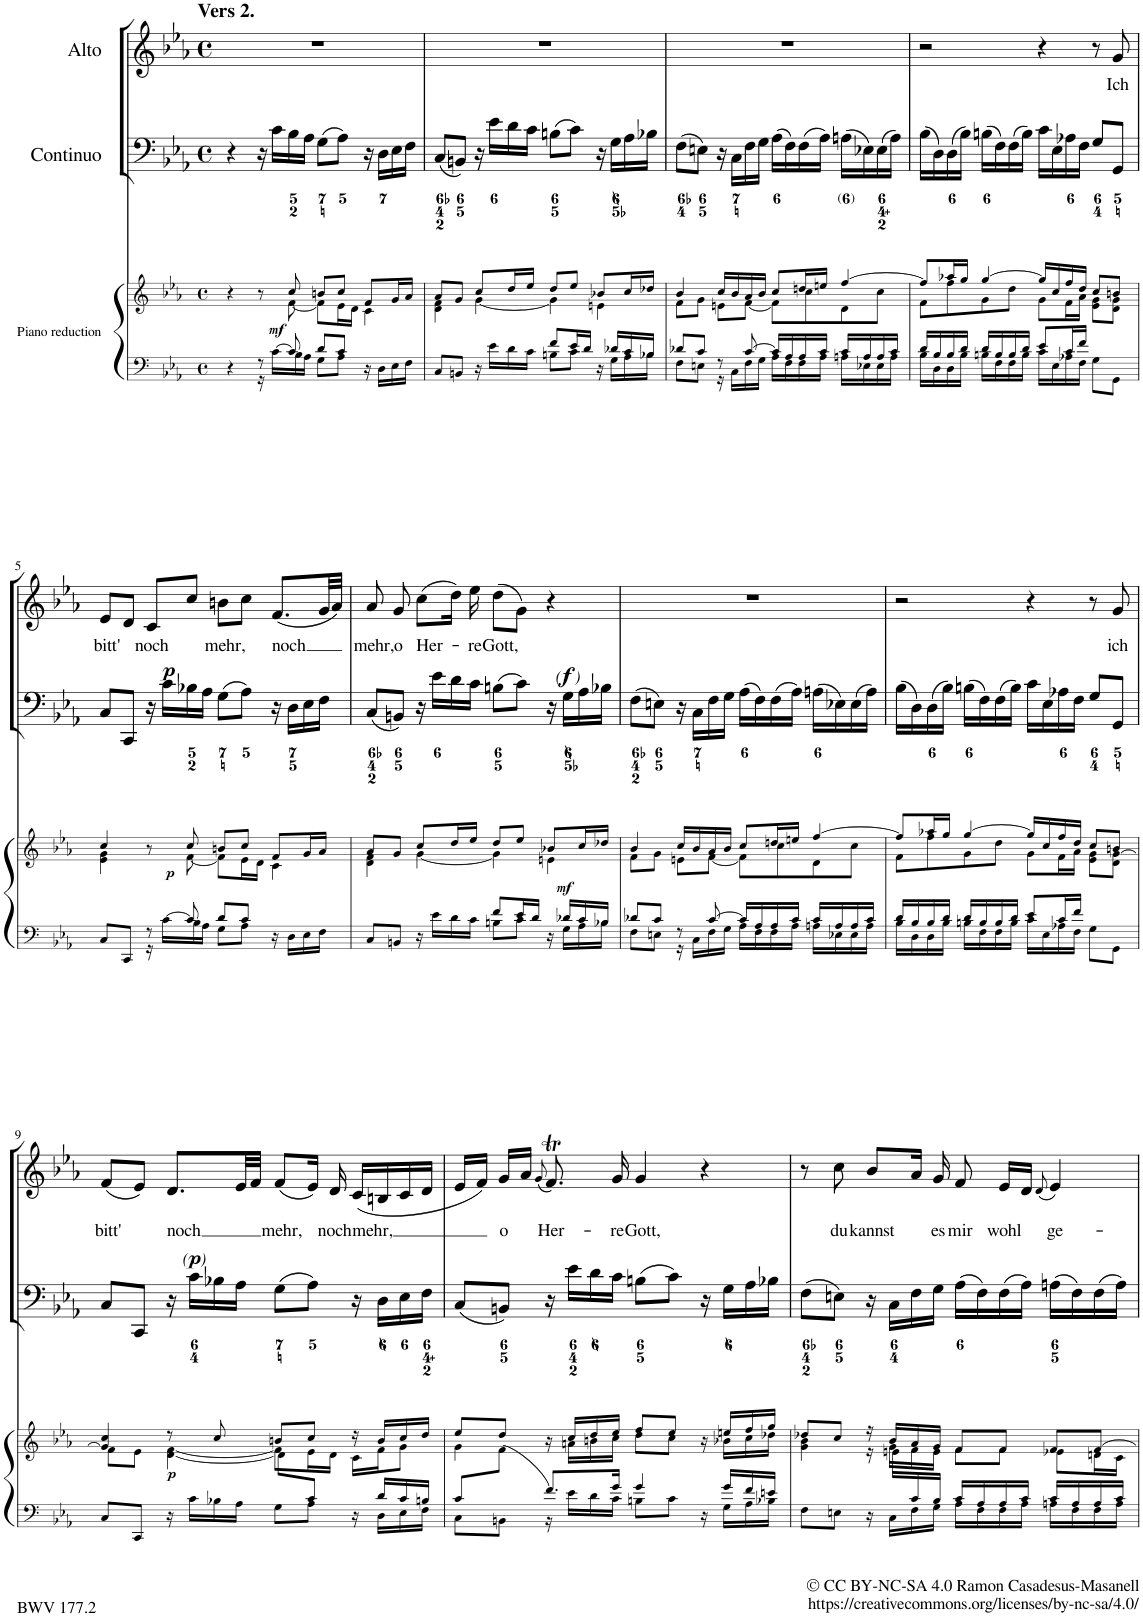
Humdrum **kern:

**kern	**kern	**dynam	**kern	**dynam	**kern	**text
*part3	*part3	*part3	*part2	*part2	*part1	*part1
*staff4	*staff3	*staff3/4	*staff2	*staff2	*staff1	*staff1
*I"Piano reduction	*	*	*I"Continuo	*	*I"Alto	*
*I'Pno	*	*	*	*	*	*
*stria5	*stria5	*	*	*	*	*
*clefF4	*clefG2	*	*clefF4	*	*clefG2	*
*k[b-e-a-]	*k[b-e-a-]	*	*k[b-e-a-]	*	*k[b-e-a-]	*
*M4/4	*M4/4	*	*M4/4	*	*M4/4	*
*met(c)	*met(c)	*	*met(c)	*	*met(c)	*
=1	=1	=1	=1	=1	=1	=1
*^	*^	*	*	*	*	*
*	*	*	*^	*	*	*	*	*
!	!	!	!	!	!	!	!	!LO:TX:a:B:t=Vers 2.	!
4r	4ryy	4r	4ryy	4ryy	.	4r	.	1r	.
8r	16r	8r	8ryy	16ryy	.	16r	.	.	.
!	!	!	!	!	!LO:DY:b	!	!	!	!
.	[>16c\LL	.	.	2ryy	mf	16c\LL	.	.	.
8c/]	16B-\	8cc/	[8f\	.	.	16B-\	.	.	.
.	16A-\JJ	.	.	.	.	16A-\JJ	.	.	.
8d/L	8G\L	8bn/L	8f\L]	.	.	(8G\L	.	.	.
8c/J	8A-\J	8cc/J	16e-\L	.	.	8A-\J)	.	.	.
.	.	.	16d\JJ	.	.	.	.	.	.
16r	16ryy	8f/L	4c\	.	.	16r	.	.	.
8.ryy	16D\LL	.	.	8.ryy	.	16D\LL	.	.	.
.	16E-\	16g/L	.	.	.	16E-\	.	.	.
.	16F\JJ	16a-/JJ	.	.	.	16F\JJ	.	.	.
*	*	*	*v	*v	*	*	*	*	*
=2	=2	=2	=2	=2	=2	=2	=2	=2
8C/L	4ryy	8a-/L	4d\ 4f\	.	(8C/L	.	1r	.
8BBn/J	.	8g/J	.	.	8BBn/J)	.	.	.
16r	16ryy	8cc/L	[4g\	.	16r	.	.	.
16ryy	16e-\LL	.	.	.	16e-\LL	.	.	.
8ryy	16d\	16dd/L	.	.	16d\	.	.	.
.	16c\JJ	16ee-/JJ	.	.	16c\JJ	.	.	.
8f/L	8Bn\L	8dd/L	4g\]	.	(8Bn\L	.	.	.
16e-/L	8c\J	8ee-/J	.	.	8c\J)	.	.	.
16d/JJ	.	.	.	.	.	.	.	.
16r	16ryy	8b-X/L	4en\	.	16r	.	.	.
16d-X/LL	16G\LL	.	.	.	16G\LL	.	.	.
16c/	16A-\	16cc/L	.	.	16A-\	.	.	.
16B-X/JJ	16B-\JJ	16dd-X/JJ	.	.	16B-X\JJ	.	.	.
=3	=3	=3	=3	=3	=3	=3	=3	=3
8d-X/L	8F\L	4b-/	8f\L	.	(8F\L	.	1r	.
8c/J	8En\J	.	8g\J	.	8En\J)	.	.	.
8r	16r	16cc/LL	8en\L	.	16r	.	.	.
.	16C\LL	16b-/	.	.	16C\LL	.	.	.
[8c/	16F\	16a-/	[8f\J	.	16F\	.	.	.
.	16G\JJ	16b-/JJ	.	.	16G\JJ	.	.	.
16c/LL]	16A-\LL	8cc/L	8f\L]	.	(16A-\LL	.	.	.
16A-/	16F\	.	.	.	16F\)	.	.	.
16A-/	16F\	16ddn/L	8cc\	.	(16F\	.	.	.
16c/JJ	16A-\JJ	16een/JJ	.	.	16A-\JJ)	.	.	.
16c/LL	16An\LL	[4ff/	8d\	.	(16An\LL	.	.	.
16A/	16E-X\	.	.	.	16E-X\)	.	.	.
16A/	16E-\	.	8cc\J	.	(16E-\	.	.	.
16c/JJ	16A\JJ	.	.	.	16A\JJ)	.	.	.
=4	=4	=4	=4	=4	=4	=4	=4	=4
16d/LL	16B-\LL	8ff/L]	8f\L	.	(16B-\LL	.	2r	.
16B-/	16D\	.	.	.	16D\)	.	.	.
16B-/	16D\	16aa-X/L	8ff\	.	(16D\	.	.	.
16d/JJ	16B-\JJ	16gg/JJ	.	.	16B-\JJ)	.	.	.
16d/LL	16Bn\LL	[4gg/	8g\	.	(16Bn\LL	.	.	.
16B/	16F\	.	.	.	16F\)	.	.	.
16B/	16F\	.	8dd\J	.	(16F\	.	.	.
16d/JJ	16B\JJ	.	.	.	16B\JJ)	.	.	.
8e-/L	16c\LL	16gg/LL]	8g\L	.	16c\LL	.	4r	.
.	16E-\	16cc/	.	.	16E-\	.	.	.
16c/L	16A-X\	16ff/	16f\L	.	16A-X\	.	.	.
16f/JJ	16F\JJ	16dd/JJ	16a-\JJ	.	16F\JJ	.	.	.
4ryy	8G\L	8cc/L	8e-\ 8g\L	.	8G/L	.	8r	.
!	!	!	!	!	!	!	!	!LO:LY:b
.	8GG\J	8bn/J	8d\ 8g\J	.	8GG/J	.	8g/	Ich
!!LO:LB:g=z
=5	=5	=5	=5	=5	=5	=5	=5	=5
!	!	!	!	!	!	!	!	!LO:LY:b
*	*	*	*^	*	*	*	*	*
8C/L	4ryy	4cc/	4e-\ 4g\	4ryy	.	8C/L	.	8e-/L	bitt'
8CC/J	.	.	.	.	.	8CC/J	.	8d/J	.
!	!	!	!	!	!	!	!	!	!LO:LY:b
8r	16r	8r	8ryy	16ryy	.	16r	.	8c/L	noch
!	!	!	!	!	!LO:DY:b	!	!LO:DY:a	!	!
.	[>16c\LL	.	.	2ryy	p	16c\LL	p	.	.
8c/]	16B-\	8cc/	[8f\	.	.	16B-X\	.	8cc/J	.
.	16A-\JJ	.	.	.	.	16A-\JJ	.	.	.
!	!	!	!	!	!	!	!	!	!LO:LY:b
8d/L	8G\L	8bn/L	8f\L]	.	.	(8G\L	.	8bn\L	mehr,
8c/J	8A-\J	8cc/J	16e-\L	.	.	8A-\J)	.	8cc\J	.
.	.	.	16d\JJ	.	.	.	.	.	.
!	!	!	!	!	!	!	!	!	!LO:LY:b
16r	16ryy	8f/L	4c\	.	.	16r	.	(8.f/L	noch
8.ryy	16D\LL	.	.	8.ryy	.	16D\LL	.	.	.
.	16E-\	16g/L	.	.	.	16E-\	.	.	.
.	16F\JJ	16a-/JJ	.	.	.	16F\JJ	.	32g/LL	.
.	.	.	.	.	.	.	.	32a-/JJJ)	.
=6	=6	=6	=6	=6	=6	=6	=6	=6	=6
!	!	!	!	!	!	!	!	!	!LO:LY:b
8C/L	4ryy	8a-/L	4d\ 4f\	2ryy	.	(8C/L	.	8a-/	mehr,
!	!	!	!	!	!	!	!	!	!LO:LY:b
8BBn/J	.	8g/J	.	.	.	8BBn/J)	.	8g/	o
!	!	!	!	!	!	!	!	!	!LO:LY:b
16r	16ryy	8cc/L	[4g\	.	.	16r	.	(8cc\L	Her-
16ryy	16e-\LL	.	.	.	.	16e-\LL	.	.	.
8ryy	16d\	16dd/L	.	.	.	16d\	.	16dd\Jk)	.
!	!	!	!	!	!	!	!	!	!LO:LY:b
.	16c\JJ	16ee-/JJ	.	.	.	16c\JJ	.	16ee-\	-re
!	!	!	!	!	!	!	!	!	!LO:LY:b
8f/L	8Bn\L	8dd/L	4g\]	4ryy	.	(8Bn\L	.	(8dd\L	Gott,
16e-/L	8c\J	8ee-/J	.	.	.	8c\J)	.	8g\J)	.
16d/JJ	.	.	.	.	.	.	.	.	.
16r	16ryy	8b-X/L	4en\	16ryy	.	16r	.	4r	.
!	!	!	!	!	!LO:DY:b	!	!LO:DY:a	!	!
!	!	!	!	!	!	!	!LO:DY:n=1:a	!	!
!	!	!	!	!	!	!	!LO:DY:n=2:a	!	!
16d-X/LL	16G\LL	.	.	8.ryy	mf	16G\LL	other-dynamics f other-dynamics	.	.
16c/	16A-\	16cc/L	.	.	.	16A-\	.	.	.
16B-X/JJ	16B-\JJ	16dd-X/JJ	.	.	.	16B-X\JJ	.	.	.
*	*	*	*v	*v	*	*	*	*	*
=7	=7	=7	=7	=7	=7	=7	=7	=7
8d-X/L	8F\L	4b-/	8f\L	.	(8F\L	.	1r	.
8c/J	8En\J	.	8g\J	.	8En\J)	.	.	.
8r	16r	16cc/LL	8en\L	.	16r	.	.	.
.	16C\LL	16b-/	.	.	16C\LL	.	.	.
[8c/	16F\	16a-/	[8f\J	.	16F\	.	.	.
.	16G\JJ	16b-/JJ	.	.	16G\JJ	.	.	.
16c/LL]	16A-\LL	8cc/L	8f\L]	.	(16A-\LL	.	.	.
16A-/	16F\	.	.	.	16F\)	.	.	.
16A-/	16F\	16ddn/L	8cc\	.	(16F\	.	.	.
16c/JJ	16A-\JJ	16een/JJ	.	.	16A-\JJ)	.	.	.
16c/LL	16An\LL	[4ff/	8d\	.	(16An\LL	.	.	.
16A/	16E-X\	.	.	.	16E-X\)	.	.	.
16A/	16E-\	.	8cc\J	.	(16E-\	.	.	.
16c/JJ	16A\JJ	.	.	.	16A\JJ)	.	.	.
=8	=8	=8	=8	=8	=8	=8	=8	=8
16d/LL	16B-\LL	8ff/L]	8f\L	.	(16B-\LL	.	2r	.
16B-/	16D\	.	.	.	16D\)	.	.	.
16B-/	16D\	16aa-X/L	8ff\	.	(16D\	.	.	.
16d/JJ	16B-\JJ	16gg/JJ	.	.	16B-\JJ)	.	.	.
16d/LL	16Bn\LL	[4gg/	8g\	.	(16Bn\LL	.	.	.
16B/	16F\	.	.	.	16F\)	.	.	.
16B/	16F\	.	8dd\J	.	(16F\	.	.	.
16d/JJ	16B\JJ	.	.	.	16B\JJ)	.	.	.
8e-/L	16c\LL	16gg/LL]	8g\L	.	16c\LL	.	4r	.
.	16E-\	16cc/	.	.	16E-\	.	.	.
16c/L	16A-X\	16ff/	16f\L	.	16A-X\	.	.	.
16f/JJ	16F\JJ	16dd/JJ	16a-\JJ	.	16F\JJ	.	.	.
4ryy	8G\L	8cc/L	8e-\ 8g\L	.	8G/L	.	8r	.
!	!	!	!	!	!	!	!	!LO:LY:b
.	8GG\J	8bn/J	8d\ [>8g\J	.	8GG/J	.	8g/	ich
!!LO:LB:g=z
=9	=9	=9	=9	=9	=9	=9	=9	=9
*	*	*	*^	*	*	*	*	*
!	!	!	!	!	!	!	!	!	!LO:LY:b
8C/L	4ryy	4g/] 4cc/	8f\L	2ryy	.	8C/L	.	(8f/L	bitt'
8CC/J	.	.	8e-\J	.	.	8CC/J	.	8e-/J)	.
!	!	!	!	!	!LO:DY:b	!	!	!	!LO:LY:b
16r	16ryy	8r	[4d\ [4f\	.	p	16r	.	8.d/L	noch
!	!	!	!	!	!	!	!LO:DY:a	!	!
!	!	!	!	!	!	!	!LO:DY:n=1:a	!	!
!	!	!	!	!	!	!	!LO:DY:n=2:a	!	!
16ryy	16c\LL	.	.	.	.	16c\LL	other-dynamics p other-dynamics	.	.
8ryy	16B-X\	8cc/	.	.	.	16B-X\	.	.	.
.	16A-\JJ	.	.	.	.	16A-\JJ	.	32e-/LL	.
.	.	.	.	.	.	.	.	32f/JJJ	.
!	!	!	!	!	!	!	!	!	!LO:LY:b
8ryy	8G\L	8bn/L	8f\L]	8d\L]	.	(8G\L	.	(8f/L	mehr,
8c/J	8A-\J	8cc/J	16e-\L	4.ryy	.	8A-\J)	.	16e-/Jk)	.
!	!	!	!	!	!	!	!	!	!LO:LY:b
.	.	.	16d\JJ	.	.	.	.	16d/	noch
!	!	!	!	!	!	!	!	!	!LO:LY:b
16r	16ryy	16r	16c\LL	.	.	16r	.	(16c/LL	mehr,
16d/LL	16D\LL	16b/LL	16f\J	.	.	16D\LL	.	16Bn/	.
16c/	16E-\	16cc/	8g\J	.	.	16E-\	.	16c/	.
16Bn/JJ	16F\JJ	16dd/JJ	.	.	.	16F\JJ	.	16d/JJ	.
=10	=10	=10	=10	=10	=10	=10	=10	=10	=10
8c/L	8C\L	8ee-/L	4g\	8ryy	.	(8C/L	.	16e-/LL	.
.	.	.	.	.	.	.	.	16f/JJ)	.
!	!	!	!	!	!	!	!	!	!LO:LY:b
8ryy	8BBn\J	8dd/J	.	[>8f\J	.	8BBn/J)	.	16g/LL	o
.	.	.	.	.	.	.	.	16a-/JJ	.
.	.	.	.	.	.	.	.	(8qg/	.
!	!	!	!	!	!	!	!	!	!LO:LY:b
8.f/L]	16r	16r	16ryy	2.ryy	.	16r	.	8.fT/)	Her-
.	16e-\LL	16cc/LL	16an\LL	.	.	16e-\LL	.	.	.
.	16d\	16dd/	16bn\	.	.	16d\	.	.	.
!	!	!	!	!	!	!	!	!	!LO:LY:b
16g/Jk	16c\JJ	16ee-/JJ	16cc\JJ	.	.	16c\JJ	.	16g/	-re
!	!	!	!	!	!	!	!	!	!LO:LY:b
4g/	8Bn\L	8ff/L	8dd\L	.	.	(8Bn\L	.	4g/	Gott,
.	8c\J	8ee-/J	8cc\J	.	.	8c\J)	.	.	.
16r	16ryy	16r	16ryy	.	.	16r	.	4r	.
16g/LL	16G\LL	16een/LL	16b-X\LL	.	.	16G\LL	.	.	.
16f/	16A-\	16ff/	16cc\	.	.	16A-\	.	.	.
16en/JJ	16B-X\JJ	16gg/JJ	16dd-X\JJ	.	.	16B-X\JJ	.	.	.
=11	=11	=11	=11	=11	=11	=11	=11	=11	=11
4ryy	8F\L	8dd-X/L	4g\ 4b-\	16ryy	.	(8F\L	.	8r	.
!	!	!	!	!	!	!	!	!	!LO:LY:b
*	*	*	*v	*v	*	*	*	*	*
.	8En\J	8cc/J	.	.	8En\J)	.	8cc\	du
!	!	!	!	!	!	!	!	!LO:LY:b
16r	16ryy	16r	16r	.	16r	.	8b-/L	kannst
*	*	*	*^	*	*	*	*	*
16ryy	16C\LL	16b-/LL	16g\LL	16en\LL	.	16C\LL	.	.	.
16c/	16F\	16a-/	16f\	2ryy	.	16F\	.	16a-/Jk	.
!	!	!	!	!	!	!	!	!	!LO:LY:b
16B-/JJ	16G\JJ	16g/JJ	16e\JJ	.	.	16G\JJ	.	16g/	es
!	!	!	!	!	!	!	!	!	!LO:LY:b
16c/LL	16A-\LL	8f/L	8f\L	.	.	(16A-\LL	.	8f/	mir
16A-/	16F\	.	.	.	.	16F\)	.	.	.
!	!	!	!	!	!	!	!	!	!LO:LY:b
16A-/	16F\	8f/J	8f\J	.	.	(16F\	.	16e-/LL	wohl
16c/JJ	16A-\JJ	.	.	.	.	16A-\JJ)	.	16d/JJ	.
.	.	.	.	.	.	.	.	(8qd/	.
!	!	!	!	!	!	!	!	!	!LO:LY:b
16c/LL	16An\LL	8f/L	8e-X\L	.	.	(16An\LL	.	4e-/)	ge-
16A/	16F\	.	.	.	.	16F\)	.	.	.
16A/	16F\	[8f/J	16dn\L	8ryy	.	(16F\	.	.	.
16c/JJ	16A\JJ	.	16c\JJ	.	.	16A\JJ)	.	.	.
*v	*v	*	*	*	*	*	*	*	*
*	*v	*v	*v	*	*	*	*	*
=	=	=	=	=	=	=
*-	*-	*-	*-	*-	*-	*-
